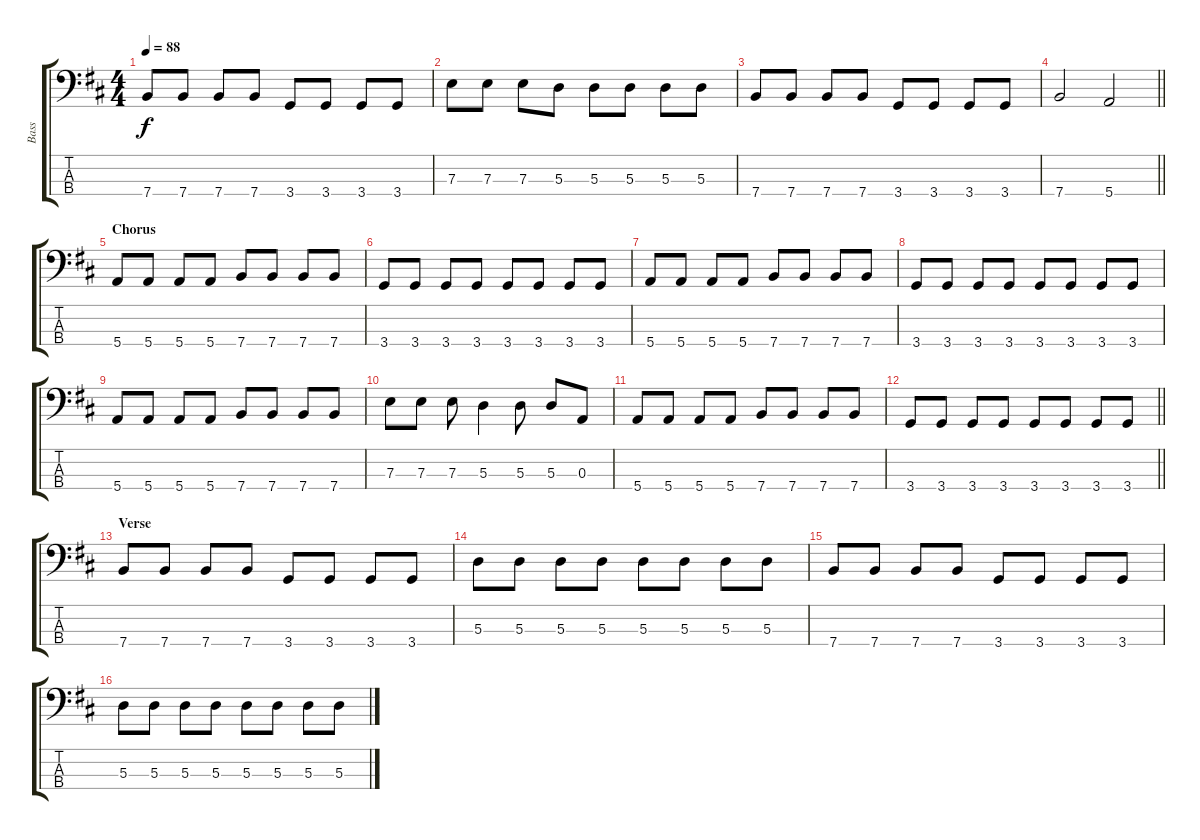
\track ("Bass" "Bass") {instrument electricbassfinger}
\staff {score tabs}
\tuning (G2 D2 A1 E1) {hide}
\ts (4 4)
\tempo 88
\clef f4
\ks bminor
7.4.8{dy f} 7.4.8 7.4.8 7.4.8 3.4.8 3.4.8 3.4.8 3.4.8 |
7.3.8 7.3.8 7.3.8 5.3.8 5.3.8 5.3.8 5.3.8 5.3.8 |
7.4.8 7.4.8 7.4.8 7.4.8 3.4.8 3.4.8 3.4.8 3.4.8 |
\barLineRight lightlight
7.4.2 5.4.2 |
\section ("" "Chorus")
5.4.8 5.4.8 5.4.8 5.4.8 7.4.8 7.4.8 7.4.8 7.4.8 |
3.4.8 3.4.8 3.4.8 3.4.8 3.4.8 3.4.8 3.4.8 3.4.8 |
5.4.8 5.4.8 5.4.8 5.4.8 7.4.8 7.4.8 7.4.8 7.4.8 |
3.4.8 3.4.8 3.4.8 3.4.8 3.4.8 3.4.8 3.4.8 3.4.8 |
5.4.8 5.4.8 5.4.8 5.4.8 7.4.8 7.4.8 7.4.8 7.4.8 |
7.3.8 7.3.8 7.3.8 5.3.4 5.3.8 5.3.8 0.3.8 |
5.4.8 5.4.8 5.4.8 5.4.8 7.4.8 7.4.8 7.4.8 7.4.8 |
\barLineRight lightlight
3.4.8 3.4.8 3.4.8 3.4.8 3.4.8 3.4.8 3.4.8 3.4.8 |
\section ("" "Verse")
7.4.8 7.4.8 7.4.8 7.4.8 3.4.8 3.4.8 3.4.8 3.4.8 |
5.3.8 5.3.8 5.3.8 5.3.8 5.3.8 5.3.8 5.3.8 5.3.8 |
7.4.8 7.4.8 7.4.8 7.4.8 3.4.8 3.4.8 3.4.8 3.4.8 |
5.3.8 5.3.8 5.3.8 5.3.8 5.3.8 5.3.8 5.3.8 5.3.8
